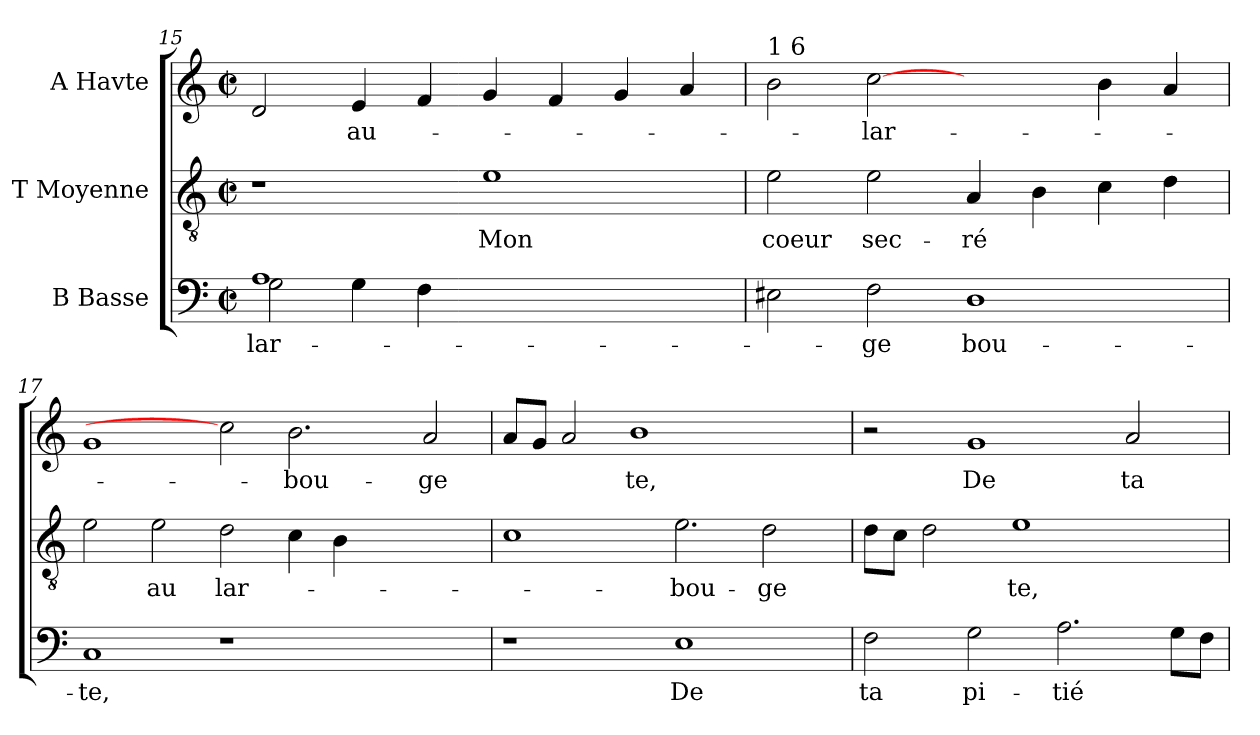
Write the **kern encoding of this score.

**kern	**text	**kern	**text	**kern	**text
*part3	*part3	*part2	*part2	*part1	*part1
*staff3	*staff3	*staff2	*staff2	*staff1	*staff1
*I"B  Basse	*	*I"T  Moyenne	*	*I"A  Havte	*
*clefF4	*	*clefGv2	*	*clefG2	*
*M2/2	*	*M2/2	*	*M2/2	*
*met(c|)	*	*met(c|)	*	*met(c|)	*
=15	=15	=15	=15	=15	=15
!	!LO:LY:b:cj	!	!	!	!
*^	*	*	*	*	*
1A	2G\	lar-	1r	.	2d/	.
!	!	!	!	!	!	!LO:LY:b:cj
.	4G\	.	.	.	4e/	au-
.	4F\	.	.	.	4f/	.
!	!	!	!	!LO:LY:b:cj	!	!
1ryy	1ryy	.	1e	Mon	4g/	.
.	.	.	.	.	4f/	.
.	.	.	.	.	4g/	.
.	.	.	.	.	4a/	.
*v	*v	*	*	*	*	*
!!LO:LB:g=z
=16	=16	=16	=16	=16	=16
!	!	!	!	!LO:TX:a:t=1 6	!
!	!	!	!LO:LY:b:cj	!	!
2E#X\	.	2e\	coeur	2b\	.
!	!LO:LY:b:cj	!	!LO:LY:b:cj	!	!LO:LY:b:cj
2F\	-ge	2e\	sec-	[2cc	-lar-
!	!LO:LY:b:cj	!	!LO:LY:b:cj	!	!
1D	bou-	4A/	-ré	2ryy	.
.	.	4B\	.	.	.
.	.	4c\	.	4b\	.
.	.	4d\	.	4a/	.
=17	=17	=17	=17	=17	=17
!	!LO:LY:b:cj	!	!	!	!
1C	-te,	2e\	.	1g	.
!	!	!	!LO:LY:b:cj	!	!
.	.	2e\	au	.	.
!	!	!	!LO:LY:b:cj	!	!
1r	.	2d\	lar-	2cc]	.
!	!	!	!	!	!LO:LY:b:cj
.	.	4c\	.	2.b\	bou-
.	.	4B\	.	.	.
2.ryy	.	2.ryy	.	.	.
!	!	!	!	!	!LO:LY:b:cj
.	.	.	.	2a/	-ge
=18	=18	=18	=18	=18	=18
1r	.	1c	.	8a/L	.
.	.	.	.	8g/J	.
.	.	.	.	2a/	.
!	!	!	!	!	!LO:LY:b:cj
.	.	.	.	1b	-te,
!	!LO:LY:b:cj	!	!LO:LY:b:cj	!	!
1E	De	2.e\	bou-	.	.
!	!	!	!LO:LY:b:cj	!	!
.	.	2d\	-ge	2ryy	.
4ryy	.	.	.	.	.
=19	=19	=19	=19	=19	=19
!	!LO:LY:b:cj	!	!	!	!
2F\	ta	8d\L	.	2r	.
.	.	8c\J	.	.	.
.	.	2d\	.	.	.
!	!LO:LY:b:cj	!	!	!	!LO:LY:b:cj
2G\	pi-	.	.	1g	De
!	!	!	!LO:LY:b:cj	!	!
.	.	1e	-te,	.	.
!	!LO:LY:b	!	!	!	!
2.A\	-tié	.	.	.	.
!	!	!	!	!	!LO:LY:b:cj
.	.	.	.	2a/	ta
8G\L	.	4ryy	.	.	.
8F\J	.	.	.	.	.
=	=	=	=	=	=
*-	*-	*-	*-	*-	*-
